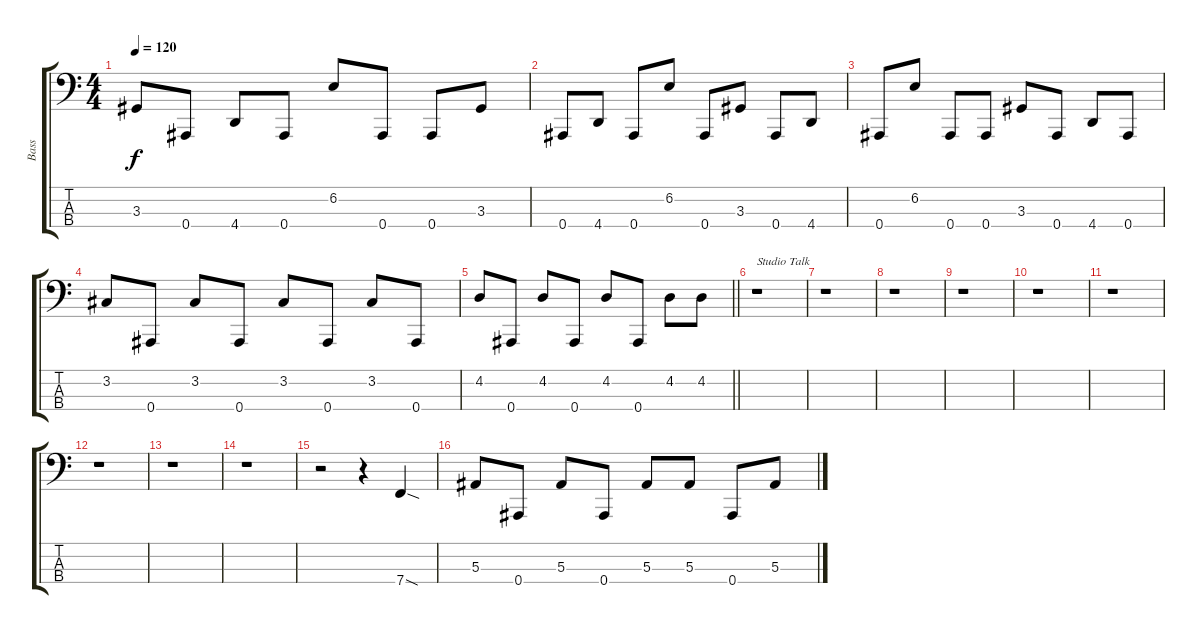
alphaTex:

\track ("Bass" "Bass") {instrument electricbassfinger}
\staff {score tabs}
\tuning (F2 Bb1 F1 Bb0) {hide}
\ts (4 4)
\tempo 120
\clef f4
\ks c
3.3.8{dy f} 0.4.8 4.4.8 0.4.8 6.2.8 0.4.8 0.4.8 3.3.8 |
0.4.8 4.4.8 0.4.8 6.2.8 0.4.8 3.3.8 0.4.8 4.4.8 |
0.4.8 6.2.8 0.4.8 0.4.8 3.3.8 0.4.8 4.4.8 0.4.8 |
3.2.8 0.4.8 3.2.8 0.4.8 3.2.8 0.4.8 3.2.8 0.4.8 |
\barLineRight lightlight
4.2.8 0.4.8 4.2.8 0.4.8 4.2.8 0.4.8 4.2.8 4.2.8 |
r.1{txt "Studio Talk"} |
r.1 |
r.1 |
r.1 |
r.1 |
r.1 |
r.1 |
r.1 |
r.1 |
r.2 r.4 7.4{sod}.4 |
5.3.8 0.4.8 5.3.8 0.4.8 5.3.8 5.3.8 0.4.8 5.3.8
